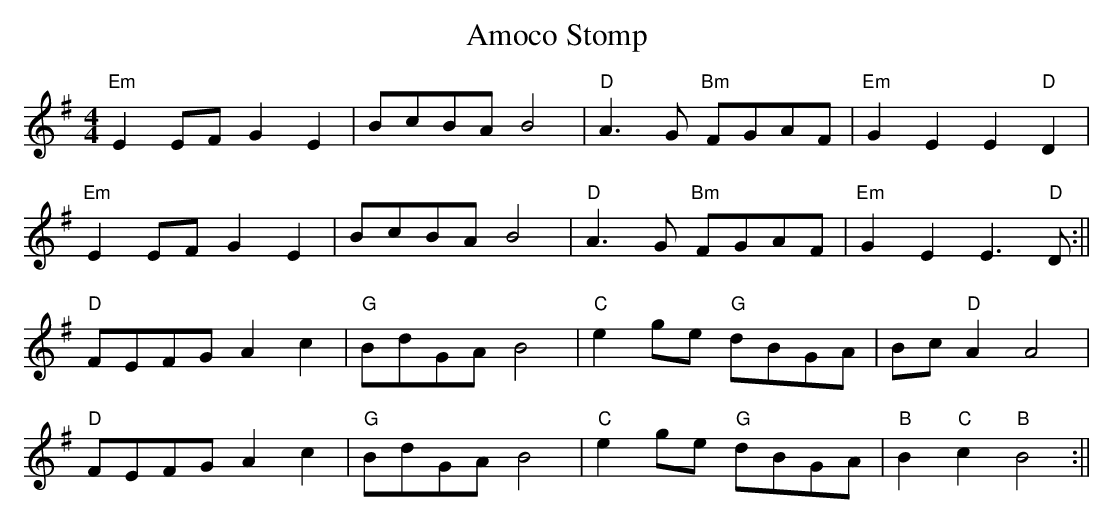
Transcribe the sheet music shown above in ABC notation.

X:1
T:Amoco Stomp
M:4/4
K:G
"Em" E2 EF G2 E2|BcBA B4|"D" A3 G "Bm" FGAF|"Em" G2 E2 E2 "D" D2|
"Em" E2 EF G2 E2|BcBA B4|"D" A3 G "Bm" FGAF|"Em" G2 E2 E3 "D" D:||
"D" FEFG A2 c2|"G" BdGA B4|"C" e2 ge "G" dBGA|Bc "D" A2 A4|
"D" FEFG A2 c2|"G" BdGA B4|"C" e2 ge "G" dBGA|"B" B2 "C" c2 "B" B4:||
